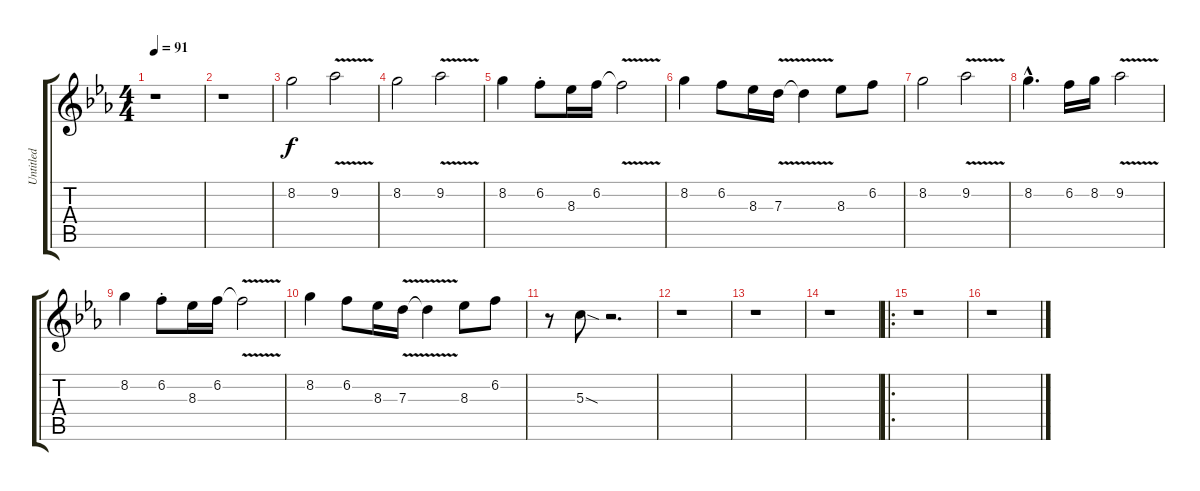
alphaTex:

\track ("Untitled" "Untitled") {instrument distortionguitar}
\staff {score tabs}
\tuning (E4 B3 G3 D3 A2 E2) {hide}
\ts (4 4)
\tempo 91
\clef g2
\ks eb
r.1{dy f instrument distortionguitar} |
r.1 |
8.2.2 9.2{v}.2 |
8.2.2 9.2{v}.2 |
8.2.4 6.2{st}.8 8.3.16 6.2.16 6.2{v t}.2 |
8.2.4 6.2.8 8.3.16 7.3{v}.16 7.3{v t}.4 8.3.8 6.2.8 |
8.2.2 9.2{v}.2 |
8.2{hac}.4{d} 6.2.16 8.2.16 9.2{v}.2 |
8.2.4 6.2{st}.8 8.3.16 6.2.16 6.2{v t}.2 |
8.2.4 6.2.8 8.3.16 7.3{v}.16 7.3{v t}.4 8.3.8 6.2.8 |
r.8 5.3{sod}.8 r.2{d} |
r.1 |
r.1 |
r.1 |
\ro
r.1 |
r.1
